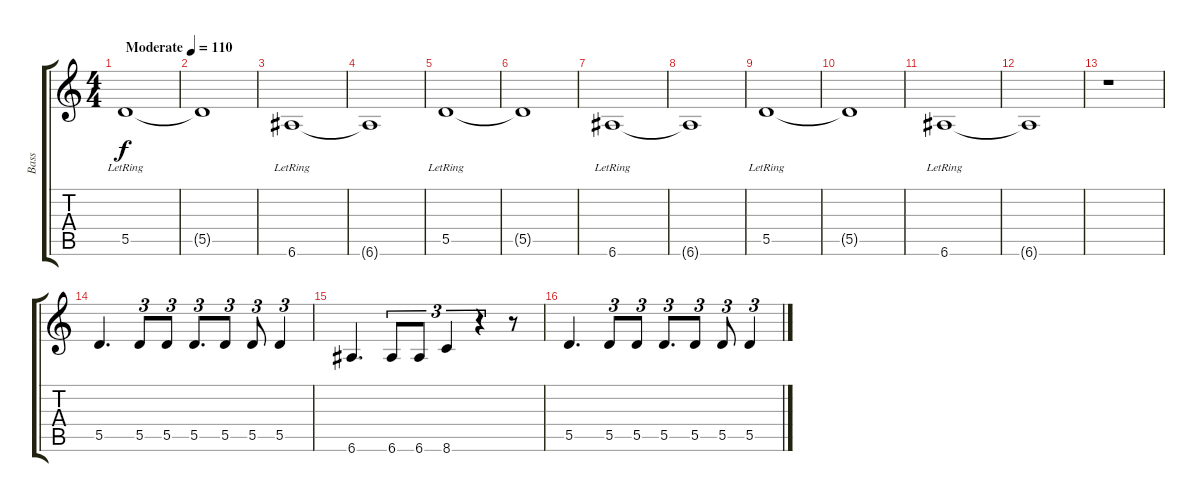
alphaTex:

\track ("Bass" "Bass") {instrument electricbassfinger}
\staff {score tabs}
\tuning (E4 B3 G3 D3 A2 E2) {hide}
\ts (4 4)
\tempo (110 "Moderate")
\clef g2
\ks c
5.5{lr}.1{dy f instrument electricbassfinger} |
5.5{t}.1 |
6.6{lr}.1 |
6.6{t}.1 |
5.5{lr}.1 |
5.5{t}.1 |
6.6{lr}.1 |
6.6{t}.1 |
5.5{lr}.1 |
5.5{t}.1 |
6.6{lr}.1 |
6.6{t}.1 |
r.1 |
5.5.4{d} 5.5.8{tu (3 2)} 5.5.8{tu (3 2)} 5.5.8{d tu (3 2)} 5.5.8{tu (3 2)} 5.5.8{tu (3 2)} 5.5.4{tu (3 2)} |
6.6.4{d} 6.6.8{tu (3 2)} 6.6.8{tu (3 2)} 8.6.4{tu (3 2)} r.4{tu (3 2)} r.8 |
5.5.4{d} 5.5.8{tu (3 2)} 5.5.8{tu (3 2)} 5.5.8{d tu (3 2)} 5.5.8{tu (3 2)} 5.5.8{tu (3 2)} 5.5.4{tu (3 2)}
